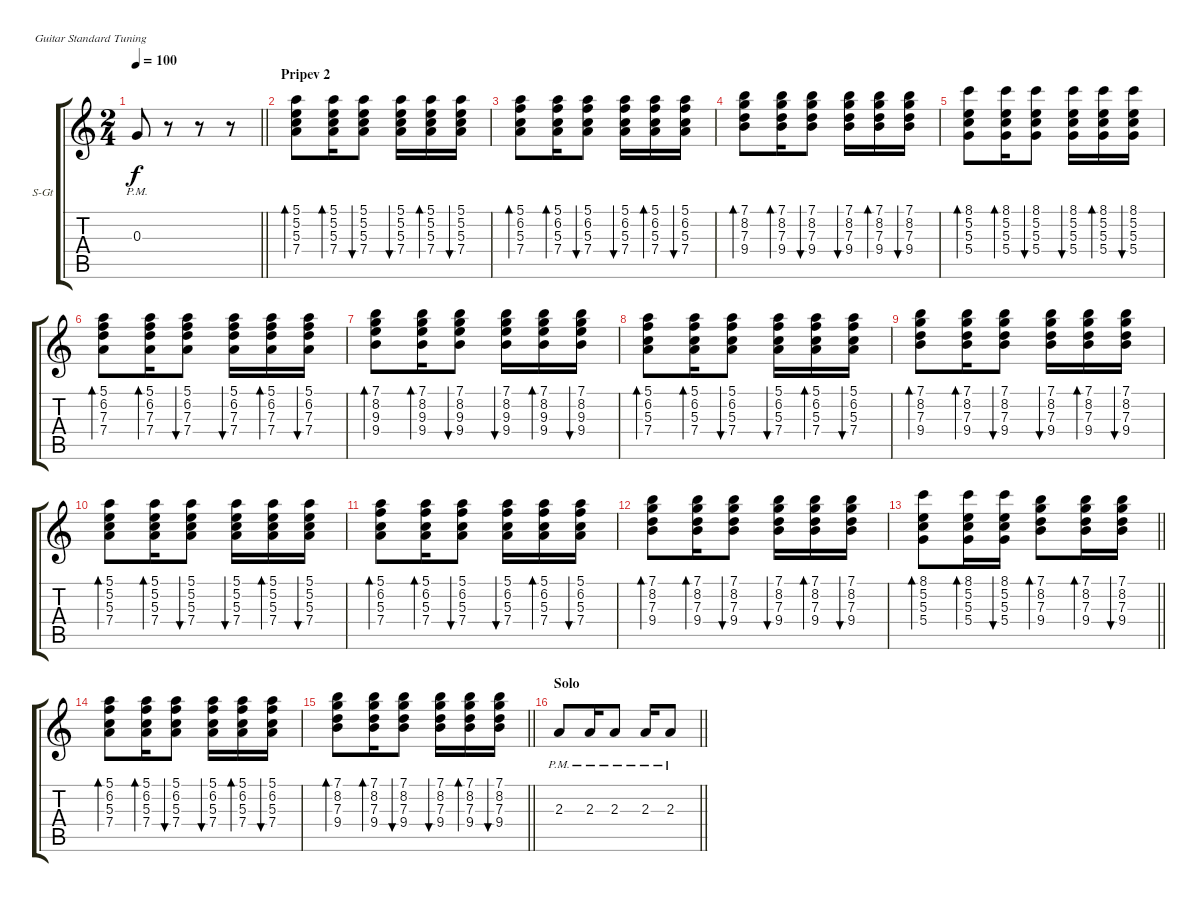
\bracketExtendMode groupsimilarinstruments
\firstSystemTrackNameOrientation horizontal
\otherSystemsTrackNameOrientation horizontal
\track ("Äîðîæêà 2" "S-Gt") {instrument acousticguitarsteel}
\staff {score tabs}
\tuning (E4 B3 G3 D3 A2 E2)
\ts (2 4)
\tempo 100
\clef g2
\barLineRight lightlight
\ks c
0.3{pm}.8{dy f} r.8 r.8 r.8 |
\section ("" "Pripev 2")
(5.1 5.2 5.3 7.4).8{bd 60} (5.1 5.2 5.3 7.4).16{bd 60} (5.1 5.2 5.3 7.4).8{bu 60} (5.1 5.2 5.3 7.4).16{bu 60} (5.1 5.2 5.3 7.4).16{bd 60} (5.1 5.2 5.3 7.4).16{bu 60} |
(5.1 6.2 5.3 7.4).8{bd 60} (5.1 6.2 5.3 7.4).16{bd 60} (5.1 6.2 5.3 7.4).8{bu 60} (5.1 6.2 5.3 7.4).16{bu 60} (5.1 6.2 5.3 7.4).16{bd 60} (5.1 6.2 5.3 7.4).16{bu 60} |
(7.1 8.2 7.3 9.4).8{bd 60} (7.1 8.2 7.3 9.4).16{bd 60} (7.1 8.2 7.3 9.4).8{bu 60} (7.1 8.2 7.3 9.4).16{bu 60} (7.1 8.2 7.3 9.4).16{bd 60} (7.1 8.2 7.3 9.4).16{bu 60} |
(8.1 5.2 5.3 5.4).8{bd 60} (8.1 5.2 5.3 5.4).16{bd 60} (8.1 5.2 5.3 5.4).8{bu 60} (8.1 5.2 5.3 5.4).16{bu 60} (8.1 5.2 5.3 5.4).16{bd 60} (8.1 5.2 5.3 5.4).16{bu 60} |
(5.1 6.2 7.3 7.4).8{bd 60} (5.1 6.2 7.3 7.4).16{bd 60} (5.1 6.2 7.3 7.4).8{bu 60} (5.1 6.2 7.3 7.4).16{bu 60} (5.1 6.2 7.3 7.4).16{bd 60} (5.1 6.2 7.3 7.4).16{bu 60} |
(7.1 8.2 9.3 9.4).8{bd 60} (7.1 8.2 9.3 9.4).16{bd 60} (7.1 8.2 9.3 9.4).8{bu 60} (7.1 8.2 9.3 9.4).16{bu 60} (7.1 8.2 9.3 9.4).16{bd 60} (7.1 8.2 9.3 9.4).16{bu 60} |
(5.1 6.2 5.3 7.4).8{bd 60} (5.1 6.2 5.3 7.4).16{bd 60} (5.1 6.2 5.3 7.4).8{bu 60} (5.1 6.2 5.3 7.4).16{bu 60} (5.1 6.2 5.3 7.4).16{bd 60} (5.1 6.2 5.3 7.4).16{bu 60} |
(7.1 8.2 7.3 9.4).8{bd 60} (7.1 8.2 7.3 9.4).16{bd 60} (7.1 8.2 7.3 9.4).8{bu 60} (7.1 8.2 7.3 9.4).16{bu 60} (7.1 8.2 7.3 9.4).16{bd 60} (7.1 8.2 7.3 9.4).16{bu 60} |
(5.1 5.2 5.3 7.4).8{bd 60} (5.1 5.2 5.3 7.4).16{bd 60} (5.1 5.2 5.3 7.4).8{bu 60} (5.1 5.2 5.3 7.4).16{bu 60} (5.1 5.2 5.3 7.4).16{bd 60} (5.1 5.2 5.3 7.4).16{bu 60} |
(5.1 6.2 5.3 7.4).8{bd 60} (5.1 6.2 5.3 7.4).16{bd 60} (5.1 6.2 5.3 7.4).8{bu 60} (5.1 6.2 5.3 7.4).16{bu 60} (5.1 6.2 5.3 7.4).16{bd 60} (5.1 6.2 5.3 7.4).16{bu 60} |
(7.1 8.2 7.3 9.4).8{bd 60} (7.1 8.2 7.3 9.4).16{bd 60} (7.1 8.2 7.3 9.4).8{bu 60} (7.1 8.2 7.3 9.4).16{bu 60} (7.1 8.2 7.3 9.4).16{bd 60} (7.1 8.2 7.3 9.4).16{bu 60} |
\barLineRight lightlight
(8.1 5.2 5.3 5.4).8{bd 60} (8.1 5.2 5.3 5.4).16{bd 60} (8.1 5.2 5.3 5.4).16{bu 60} (7.1 8.2 7.3 9.4).8{bd 60} (7.1 8.2 7.3 9.4).16{bd 60} (7.1 8.2 7.3 9.4).16{bu 60} |
(5.1 6.2 5.3 7.4).8{bd 60} (5.1 6.2 5.3 7.4).16{bd 60} (5.1 6.2 5.3 7.4).8{bu 60} (5.1 6.2 5.3 7.4).16{bu 60} (5.1 6.2 5.3 7.4).16{bd 60} (5.1 6.2 5.3 7.4).16{bu 60} |
\barLineRight lightlight
(7.1 8.2 7.3 9.4).8{bd 60} (7.1 8.2 7.3 9.4).16{bd 60} (7.1 8.2 7.3 9.4).8{bu 60} (7.1 8.2 7.3 9.4).16{bu 60} (7.1 8.2 7.3 9.4).16{bd 60} (7.1 8.2 7.3 9.4).16{bu 60} |
\section ("" "Solo")
\barLineRight lightlight
2.3{pm}.8 2.3{pm}.16 2.3{pm}.8 2.3{pm}.16 2.3{pm}.8
